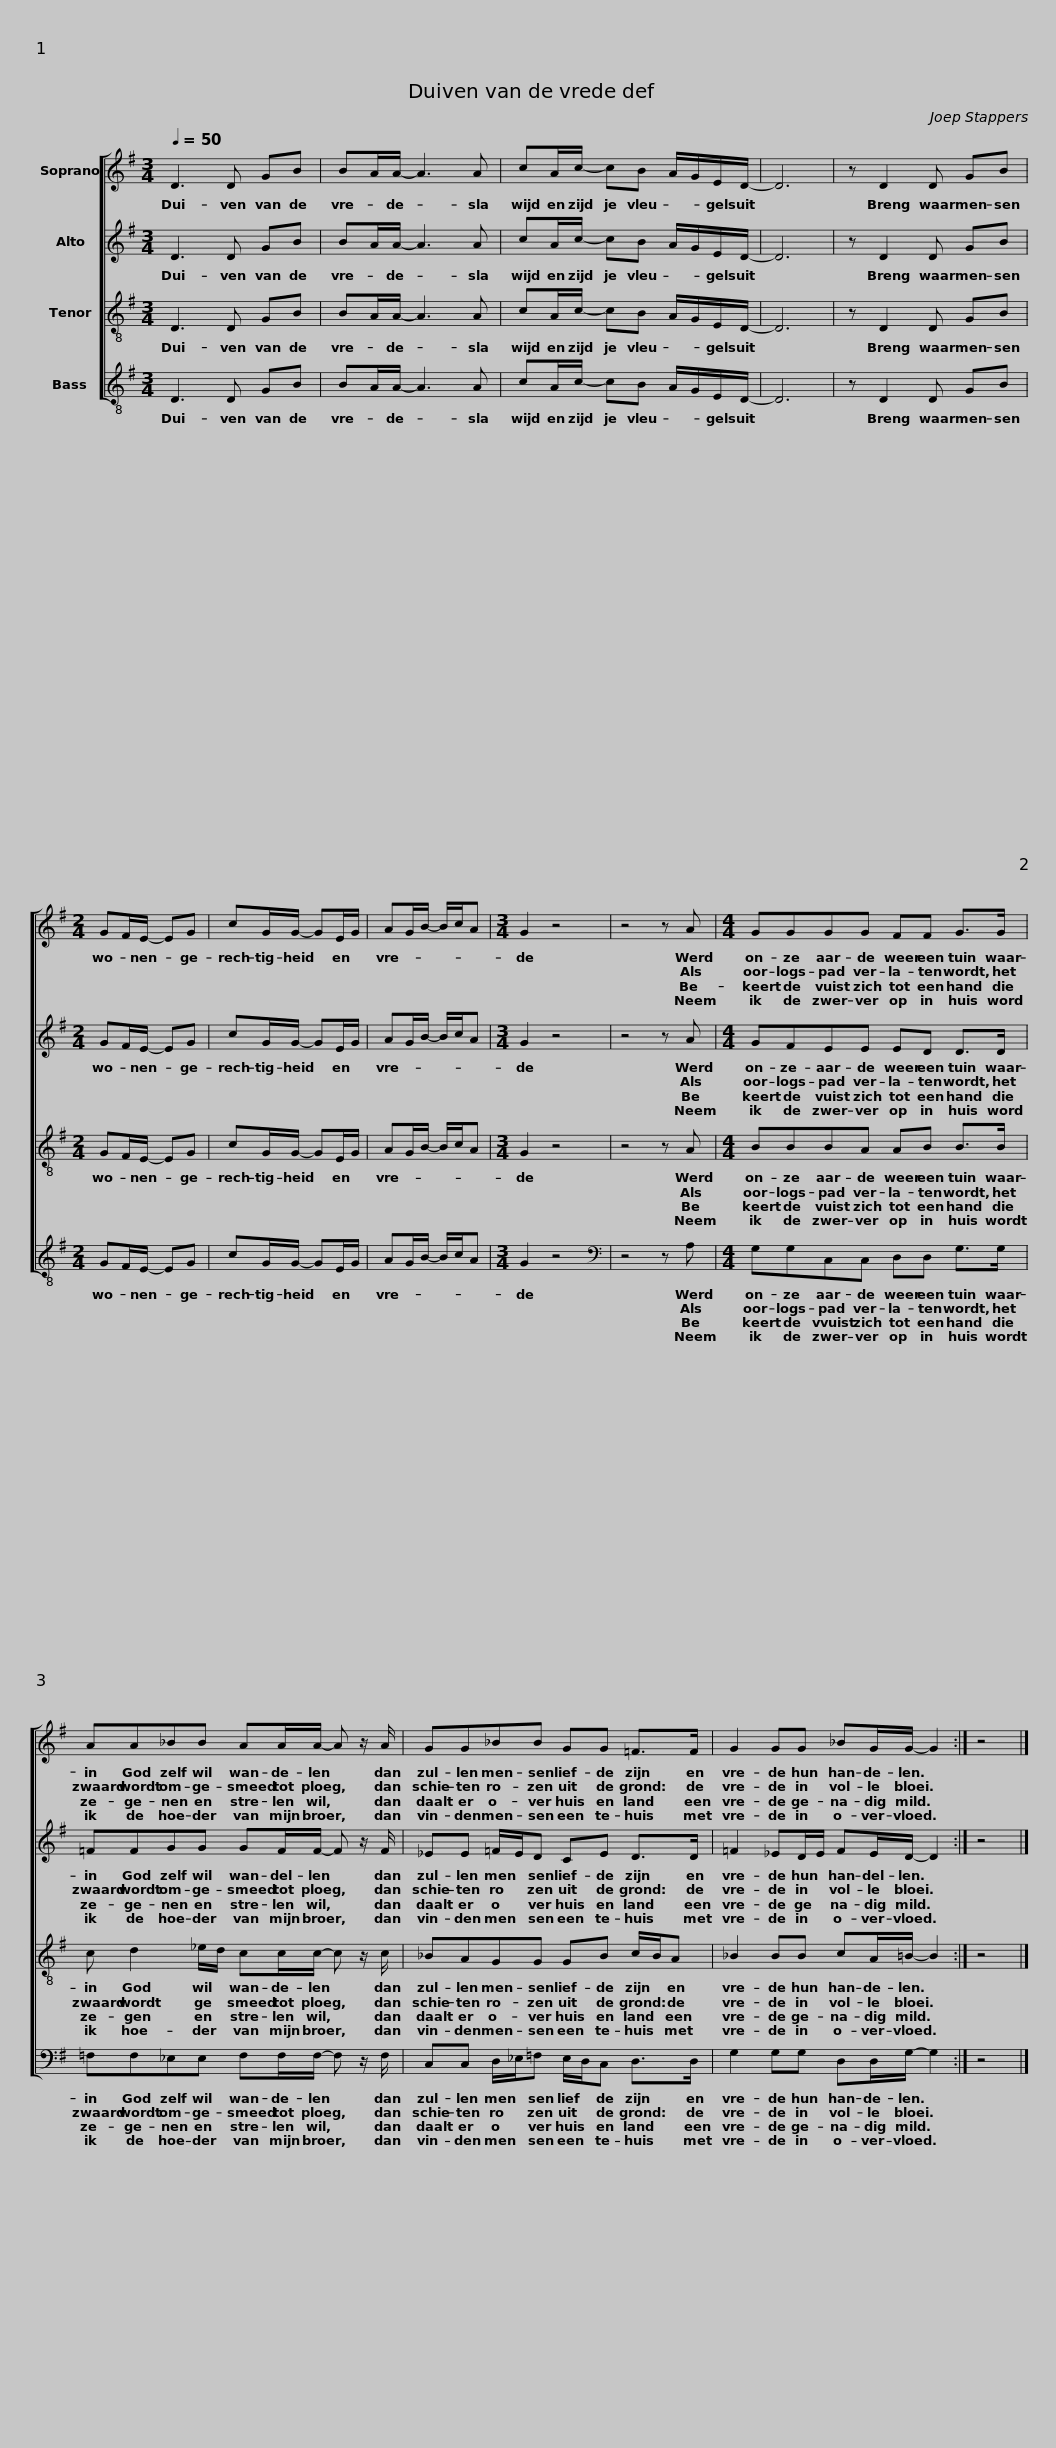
X:1
%%score [ 1 2 3 4 ]
L:1/8
Q:1/4=50
M:3/4
I:linebreak $
K:G
V:1 treble
V:2 treble
V:3 treble-8
V:4 treble-8
V:1
 D3 D GB | BA/A/- A3 A | cA/c/- cB A/G/E/D/- | D6 | z D2 D GB |$ %5
[M:2/4] GF/E/- EG | cG/G/- GE/G/ | AG/B/- B/c/A |[M:3/4] G2 z4 | z4 z A |$ %10
[M:4/4] GGGG FF G>G | AA_BB AA/A/- A z/ A/ |$ GG_BB GG =F>F | G2 GG _BG/G/- G2 :| z4 |] %15
V:2
 D3 D GB | BA/A/- A3 A | cA/c/- cB A/G/E/D/- | D6 | z D2 D GB |$ %5
[M:2/4] GF/E/- EG | cG/G/- GE/G/ | AG/B/- B/c/A |[M:3/4] G2 z4 | z4 z A |$ %10
[M:4/4] GFEE ED D>D | =FFGG GF/F/- F z/ F/ |$ _EE =F/E/D CE D>D | =F2 _ED/E/ FE/D/- D2 :| z4 |] %15
V:3
 D3 D GB | BA/A/- A3 A | cA/c/- cB A/G/E/D/- | D6 | z D2 D GB |$ %5
[M:2/4] GF/E/- EG | cG/G/- GE/G/ | AG/B/- B/c/A |[M:3/4] G2 z4 | z4 z A |$ %10
[M:4/4] BBBA AB B>B | c d2 _e/d/ cc/c/- c z/ c/ |$ _BAGG GB c/B/A | _B2 BB cA/=B/- B2 :| z4 |] %15
V:4
 D3 D GB | BA/A/- A3 A | cA/c/- cB A/G/E/D/- | D6 | z D2 D GB |$ %5
[M:2/4] GF/E/- EG | cG/G/- GE/G/ | AG/B/- B/c/A |[M:3/4] G2 z4 |[K:bass] z4 z A, |$ %10
[M:4/4] G,G,C,C, D,D, G,>G, | =F,F,_E,E, F,F,/F,/- F, z/ F,/ |$ C,C, D,/_E,/=F, E,/D,/C, D,>D, | G,2 G,G, D,D,/G,/- G,2 :| z4 |] %15
